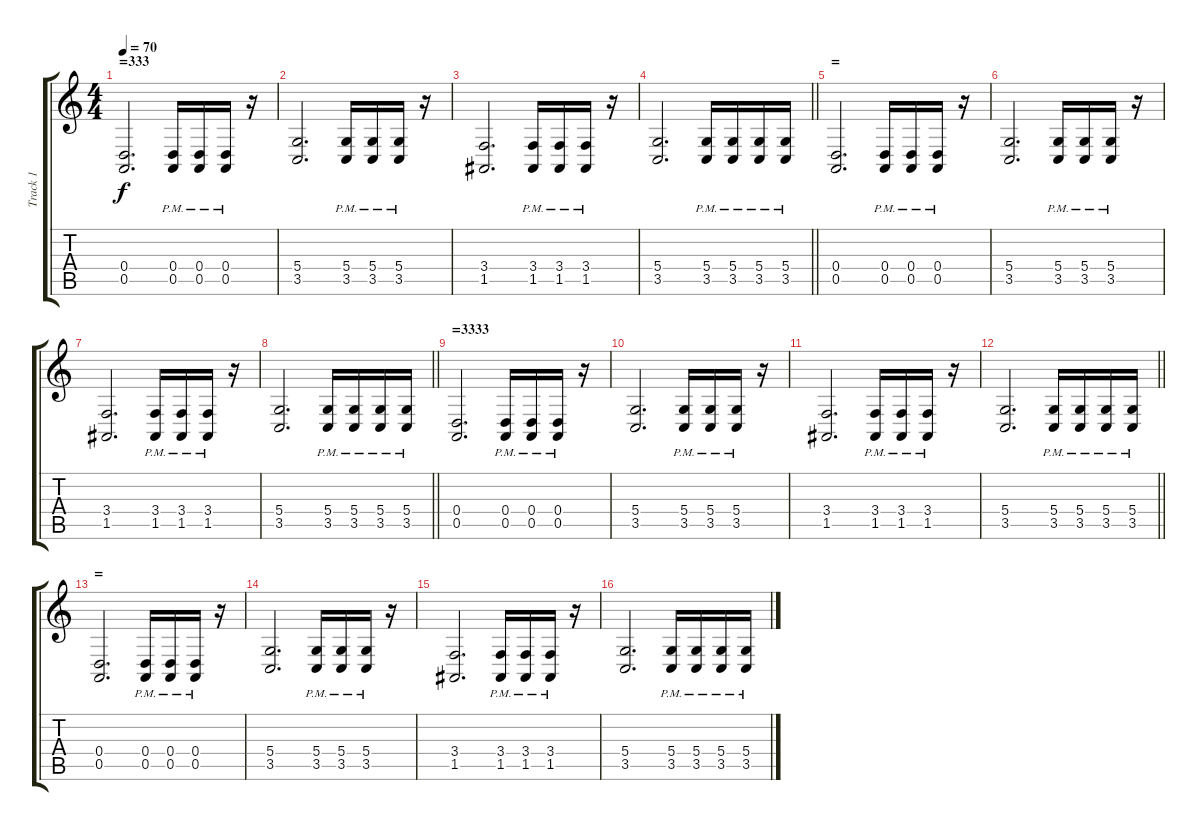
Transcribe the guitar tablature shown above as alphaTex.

\track ("Track 1" "Track 1") {instrument lead2sawtooth}
\staff {score tabs}
\tuning (E4 B3 G3 D3 A2 E2) {hide}
\ts (4 4)
\section ("" "=333")
\tempo 70
\clef g2
\ks c
(0.4 0.5).2{d dy f} (0.4{pm} 0.5{pm}).16 (0.4{pm} 0.5{pm}).16 (0.4{pm} 0.5{pm}).16 r.16 |
(5.4 3.5).2{d} (5.4{pm} 3.5{pm}).16 (5.4{pm} 3.5{pm}).16 (5.4{pm} 3.5{pm}).16 r.16 |
(3.4 1.5).2{d} (3.4{pm} 1.5{pm}).16 (3.4{pm} 1.5{pm}).16 (3.4{pm} 1.5{pm}).16 r.16 |
\barLineRight lightlight
(5.4 3.5).2{d} (5.4{pm} 3.5{pm}).16 (5.4{pm} 3.5{pm}).16 (5.4{pm} 3.5{pm}).16 (5.4{pm} 3.5{pm}).16 |
\section ("" "=")
(0.4 0.5).2{d} (0.4{pm} 0.5{pm}).16 (0.4{pm} 0.5{pm}).16 (0.4{pm} 0.5{pm}).16 r.16 |
(5.4 3.5).2{d} (5.4{pm} 3.5{pm}).16 (5.4{pm} 3.5{pm}).16 (5.4{pm} 3.5{pm}).16 r.16 |
(3.4 1.5).2{d} (3.4{pm} 1.5{pm}).16 (3.4{pm} 1.5{pm}).16 (3.4{pm} 1.5{pm}).16 r.16 |
\barLineRight lightlight
(5.4 3.5).2{d} (5.4{pm} 3.5{pm}).16 (5.4{pm} 3.5{pm}).16 (5.4{pm} 3.5{pm}).16 (5.4{pm} 3.5{pm}).16 |
\section ("" "=3333")
(0.4 0.5).2{d} (0.4{pm} 0.5{pm}).16 (0.4{pm} 0.5{pm}).16 (0.4{pm} 0.5{pm}).16 r.16 |
(5.4 3.5).2{d} (5.4{pm} 3.5{pm}).16 (5.4{pm} 3.5{pm}).16 (5.4{pm} 3.5{pm}).16 r.16 |
(3.4 1.5).2{d} (3.4{pm} 1.5{pm}).16 (3.4{pm} 1.5{pm}).16 (3.4{pm} 1.5{pm}).16 r.16 |
\barLineRight lightlight
(5.4 3.5).2{d} (5.4{pm} 3.5{pm}).16 (5.4{pm} 3.5{pm}).16 (5.4{pm} 3.5{pm}).16 (5.4{pm} 3.5{pm}).16 |
\section ("" "=")
(0.4 0.5).2{d} (0.4{pm} 0.5{pm}).16 (0.4{pm} 0.5{pm}).16 (0.4{pm} 0.5{pm}).16 r.16 |
(5.4 3.5).2{d} (5.4{pm} 3.5{pm}).16 (5.4{pm} 3.5{pm}).16 (5.4{pm} 3.5{pm}).16 r.16 |
(3.4 1.5).2{d} (3.4{pm} 1.5{pm}).16 (3.4{pm} 1.5{pm}).16 (3.4{pm} 1.5{pm}).16 r.16 |
(5.4 3.5).2{d} (5.4{pm} 3.5{pm}).16 (5.4{pm} 3.5{pm}).16 (5.4{pm} 3.5{pm}).16 (5.4{pm} 3.5{pm}).16
